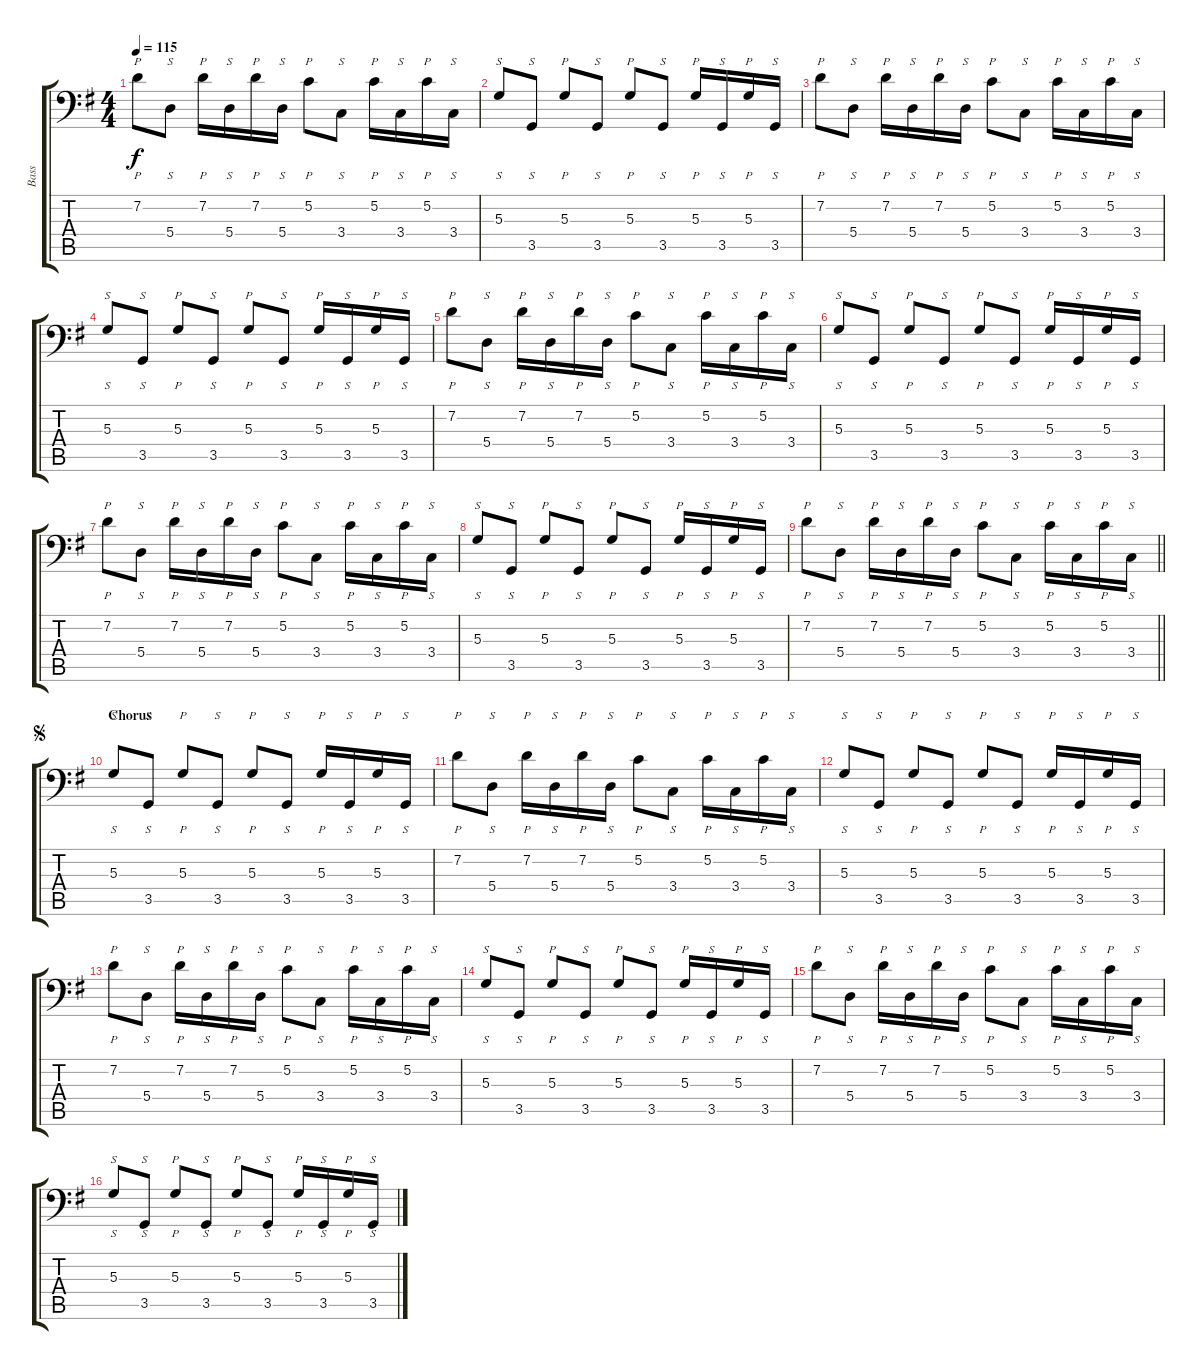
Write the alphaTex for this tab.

\track ("Bass" "Bass") {instrument electricbassfinger}
\staff {score tabs}
\tuning (C3 G2 D2 A1 E1 B0) {hide}
\ts (4 4)
\tempo 115
\clef f4
\ks g
7.2.8{p dy f} 5.4.8{s} 7.2.16{p} 5.4.16{s} 7.2.16{p} 5.4.16{s} 5.2.8{p} 3.4.8{s} 5.2.16{p} 3.4.16{s} 5.2.16{p} 3.4.16{s} |
5.3.8{s} 3.5.8{s} 5.3.8{p} 3.5.8{s} 5.3.8{p} 3.5.8{s} 5.3.16{p} 3.5.16{s} 5.3.16{p} 3.5.16{s} |
7.2.8{p} 5.4.8{s} 7.2.16{p} 5.4.16{s} 7.2.16{p} 5.4.16{s} 5.2.8{p} 3.4.8{s} 5.2.16{p} 3.4.16{s} 5.2.16{p} 3.4.16{s} |
5.3.8{s} 3.5.8{s} 5.3.8{p} 3.5.8{s} 5.3.8{p} 3.5.8{s} 5.3.16{p} 3.5.16{s} 5.3.16{p} 3.5.16{s} |
7.2.8{p} 5.4.8{s} 7.2.16{p} 5.4.16{s} 7.2.16{p} 5.4.16{s} 5.2.8{p} 3.4.8{s} 5.2.16{p} 3.4.16{s} 5.2.16{p} 3.4.16{s} |
5.3.8{s} 3.5.8{s} 5.3.8{p} 3.5.8{s} 5.3.8{p} 3.5.8{s} 5.3.16{p} 3.5.16{s} 5.3.16{p} 3.5.16{s} |
7.2.8{p} 5.4.8{s} 7.2.16{p} 5.4.16{s} 7.2.16{p} 5.4.16{s} 5.2.8{p} 3.4.8{s} 5.2.16{p} 3.4.16{s} 5.2.16{p} 3.4.16{s} |
5.3.8{s} 3.5.8{s} 5.3.8{p} 3.5.8{s} 5.3.8{p} 3.5.8{s} 5.3.16{p} 3.5.16{s} 5.3.16{p} 3.5.16{s} |
\barLineRight lightlight
7.2.8{p} 5.4.8{s} 7.2.16{p} 5.4.16{s} 7.2.16{p} 5.4.16{s} 5.2.8{p} 3.4.8{s} 5.2.16{p} 3.4.16{s} 5.2.16{p} 3.4.16{s} |
\section ("" "Chorus")
\jump segno
5.3.8{s} 3.5.8{s} 5.3.8{p} 3.5.8{s} 5.3.8{p} 3.5.8{s} 5.3.16{p} 3.5.16{s} 5.3.16{p} 3.5.16{s} |
7.2.8{p} 5.4.8{s} 7.2.16{p} 5.4.16{s} 7.2.16{p} 5.4.16{s} 5.2.8{p} 3.4.8{s} 5.2.16{p} 3.4.16{s} 5.2.16{p} 3.4.16{s} |
5.3.8{s} 3.5.8{s} 5.3.8{p} 3.5.8{s} 5.3.8{p} 3.5.8{s} 5.3.16{p} 3.5.16{s} 5.3.16{p} 3.5.16{s} |
7.2.8{p} 5.4.8{s} 7.2.16{p} 5.4.16{s} 7.2.16{p} 5.4.16{s} 5.2.8{p} 3.4.8{s} 5.2.16{p} 3.4.16{s} 5.2.16{p} 3.4.16{s} |
5.3.8{s} 3.5.8{s} 5.3.8{p} 3.5.8{s} 5.3.8{p} 3.5.8{s} 5.3.16{p} 3.5.16{s} 5.3.16{p} 3.5.16{s} |
7.2.8{p} 5.4.8{s} 7.2.16{p} 5.4.16{s} 7.2.16{p} 5.4.16{s} 5.2.8{p} 3.4.8{s} 5.2.16{p} 3.4.16{s} 5.2.16{p} 3.4.16{s} |
5.3.8{s} 3.5.8{s} 5.3.8{p} 3.5.8{s} 5.3.8{p} 3.5.8{s} 5.3.16{p} 3.5.16{s} 5.3.16{p} 3.5.16{s}
